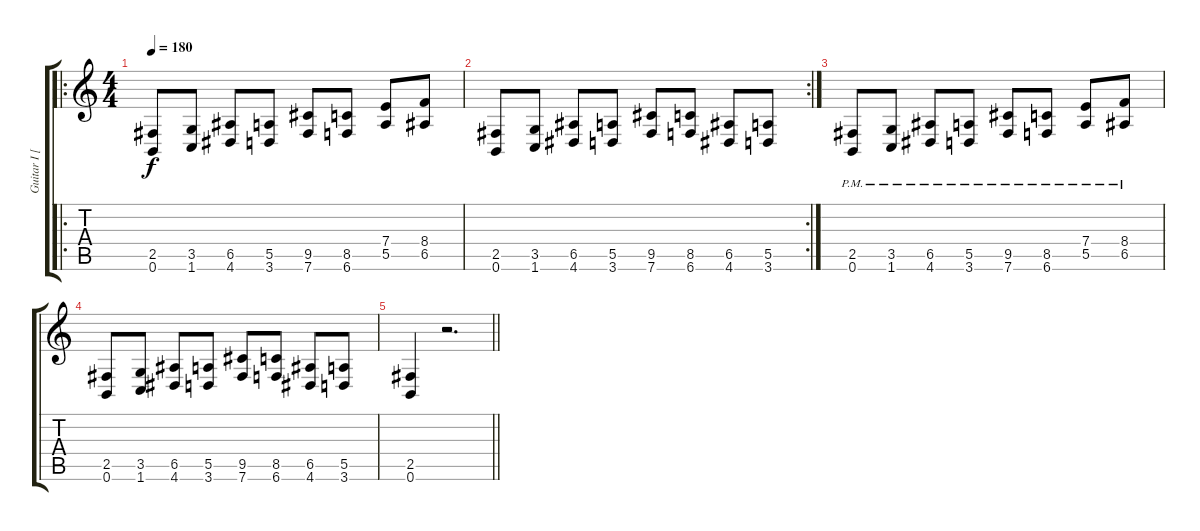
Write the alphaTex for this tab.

\track ("Guitar I [Jon Levasseur]" "Guitar I [") {instrument distortionguitar}
\staff {score tabs}
\tuning (B3 Gb3 D3 A2 E2 B1) {hide}
\ro
\ts (4 4)
\tempo 180
\clef g2
\ks c
(2.5 0.6).8{dy f} (3.5 1.6).8 (6.5 4.6).8 (5.5 3.6).8 (9.5 7.6).8 (8.5 6.6).8 (7.4 5.5).8 (8.4 6.5).8 |
\rc 2
(2.5 0.6).8 (3.5 1.6).8 (6.5 4.6).8 (5.5 3.6).8 (9.5 7.6).8 (8.5 6.6).8 (6.5 4.6).8 (5.5 3.6).8 |
(2.5{pm} 0.6{pm}).8 (3.5{pm} 1.6{pm}).8 (6.5{pm} 4.6{pm}).8 (5.5{pm} 3.6{pm}).8 (9.5{pm} 7.6{pm}).8 (8.5{pm} 6.6{pm}).8 (7.4 5.5{pm}).8 (8.4 6.5{pm}).8 |
(2.5 0.6).8 (3.5 1.6).8 (6.5 4.6).8 (5.5 3.6).8 (9.5 7.6).8 (8.5 6.6).8 (6.5 4.6).8 (5.5 3.6).8 |
\barLineRight lightlight
(2.5 0.6).4 r.2{d}
